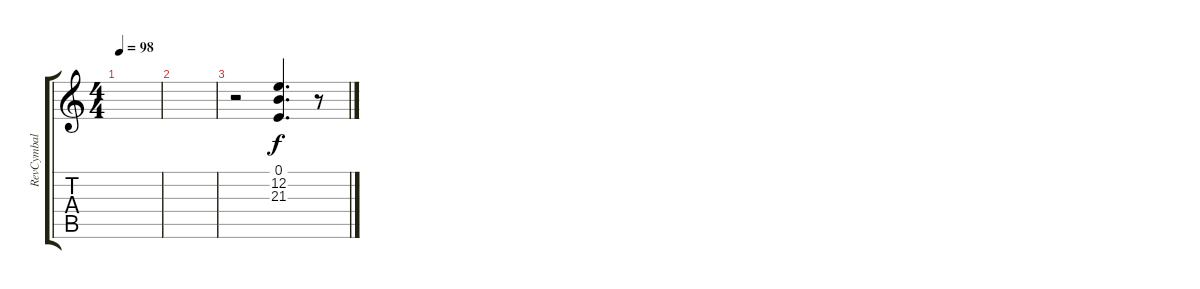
\track ("RevCymbal" "RevCymbal") {instrument reversecymbal}
\staff {score tabs}
\tuning (E4 B3 G3 D3 A2 E2) {hide}
\ts (4 4)
\tempo 98
\clef g2
\ks c
|
|
r.2 (0.1 12.2 21.3).4{d} r.8
